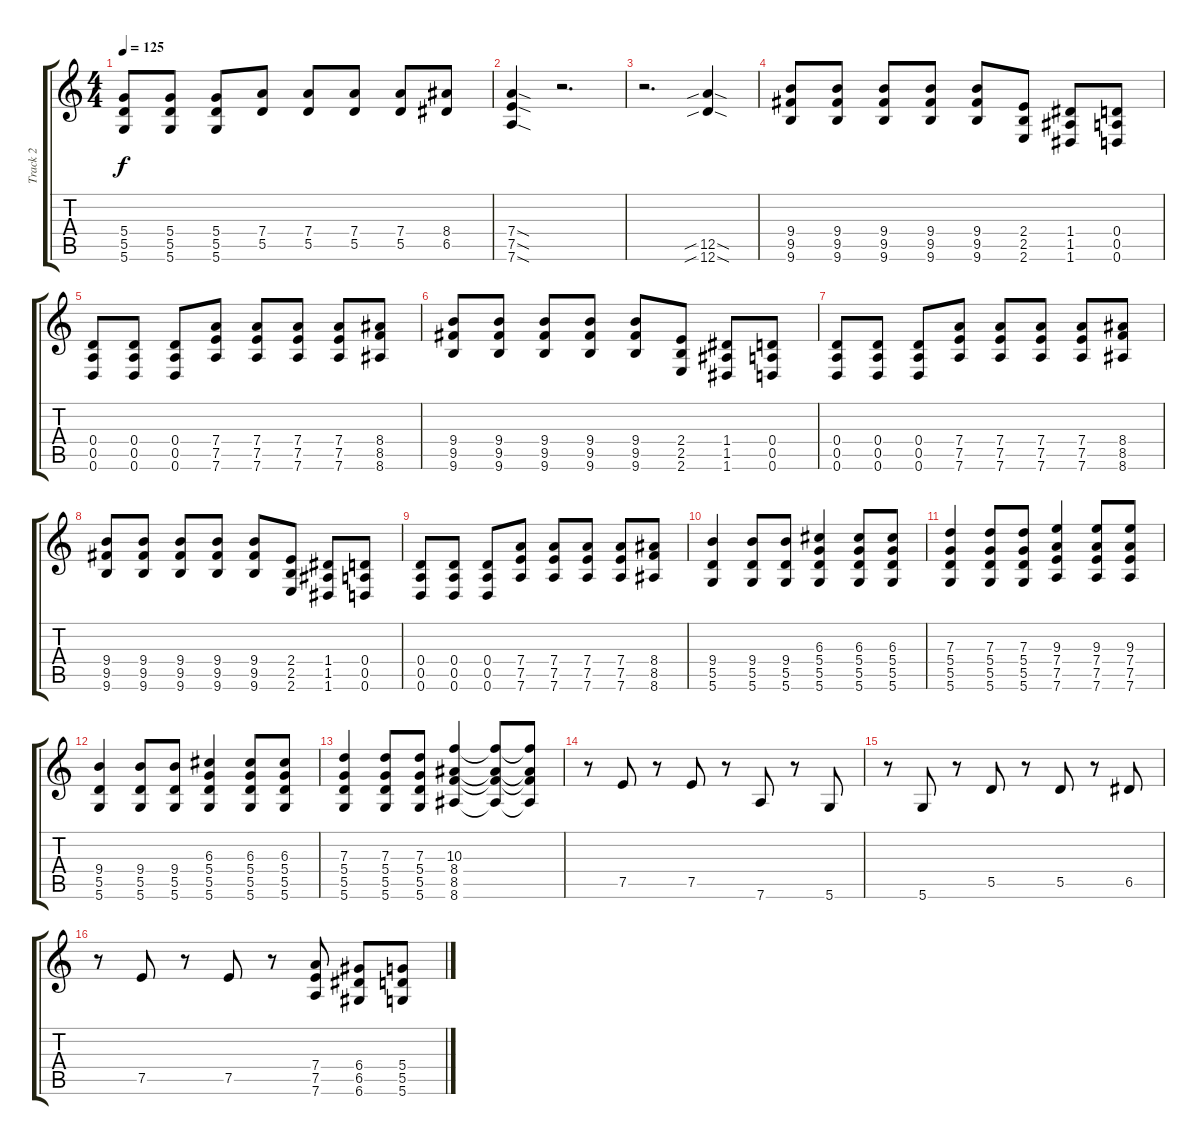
\track ("Track 2" "Track 2") {instrument distortionguitar}
\staff {score tabs}
\tuning (E4 B3 G3 D3 A2 D2) {hide}
\ts (4 4)
\tempo 125
\clef g2
\ks c
(5.4 5.5 5.6).8{dy f} (5.4 5.5 5.6).8 (5.4 5.5 5.6).8 (7.4 5.5).8 (7.4 5.5).8 (7.4 5.5).8 (7.4 5.5).8 (8.4 6.5).8 |
(7.4{sod} 7.5{sod} 7.6{sod}).4 r.2{d} |
r.2{d} (12.5{sib sod} 12.6{sib sod}).4 |
(9.4 9.5 9.6).8{balance 8} (9.4 9.5 9.6).8 (9.4 9.5 9.6).8 (9.4 9.5 9.6).8 (9.4 9.5 9.6).8 (2.4 2.5 2.6).8 (1.4 1.5 1.6).8 (0.4 0.5 0.6).8 |
(0.4 0.5 0.6).8 (0.4 0.5 0.6).8 (0.4 0.5 0.6).8 (7.4 7.5 7.6).8 (7.4 7.5 7.6).8 (7.4 7.5 7.6).8 (7.4 7.5 7.6).8 (8.4 8.5 8.6).8 |
(9.4 9.5 9.6).8 (9.4 9.5 9.6).8 (9.4 9.5 9.6).8 (9.4 9.5 9.6).8 (9.4 9.5 9.6).8 (2.4 2.5 2.6).8 (1.4 1.5 1.6).8 (0.4 0.5 0.6).8 |
(0.4 0.5 0.6).8 (0.4 0.5 0.6).8 (0.4 0.5 0.6).8 (7.4 7.5 7.6).8 (7.4 7.5 7.6).8 (7.4 7.5 7.6).8 (7.4 7.5 7.6).8 (8.4 8.5 8.6).8 |
(9.4 9.5 9.6).8 (9.4 9.5 9.6).8 (9.4 9.5 9.6).8 (9.4 9.5 9.6).8 (9.4 9.5 9.6).8 (2.4 2.5 2.6).8 (1.4 1.5 1.6).8 (0.4 0.5 0.6).8 |
(0.4 0.5 0.6).8 (0.4 0.5 0.6).8 (0.4 0.5 0.6).8 (7.4 7.5 7.6).8 (7.4 7.5 7.6).8 (7.4 7.5 7.6).8 (7.4 7.5 7.6).8 (8.4 8.5 8.6).8 |
(9.4 5.5 5.6).4 (9.4 5.5 5.6).8 (9.4 5.5 5.6).8 (6.3 5.4 5.5 5.6).4 (6.3 5.4 5.5 5.6).8 (6.3 5.4 5.5 5.6).8 |
(7.3 5.4 5.5 5.6).4 (7.3 5.4 5.5 5.6).8 (7.3 5.4 5.5 5.6).8 (9.3 7.4 7.5 7.6).4 (9.3 7.4 7.5 7.6).8 (9.3 7.4 7.5 7.6).8 |
(9.4 5.5 5.6).4 (9.4 5.5 5.6).8 (9.4 5.5 5.6).8 (6.3 5.4 5.5 5.6).4 (6.3 5.4 5.5 5.6).8 (6.3 5.4 5.5 5.6).8 |
(7.3 5.4 5.5 5.6).4 (7.3 5.4 5.5 5.6).8 (7.3 5.4 5.5 5.6).8 (10.3 8.4 8.5 8.6).4 (10.3{t} 8.4{t} 8.5{t} 8.6{t}).8 (10.3{t} 8.4{t} 8.5{t} 8.6{t}).8 |
r.8{balance 3} 7.5.8 r.8 7.5.8 r.8 7.6.8 r.8 5.6.8 |
r.8 5.6.8 r.8 5.5.8 r.8 5.5.8 r.8 6.5.8 |
r.8 7.5.8 r.8 7.5.8 r.8 (7.4 7.5 7.6).8 (6.4 6.5 6.6).8 (5.4 5.5 5.6).8
